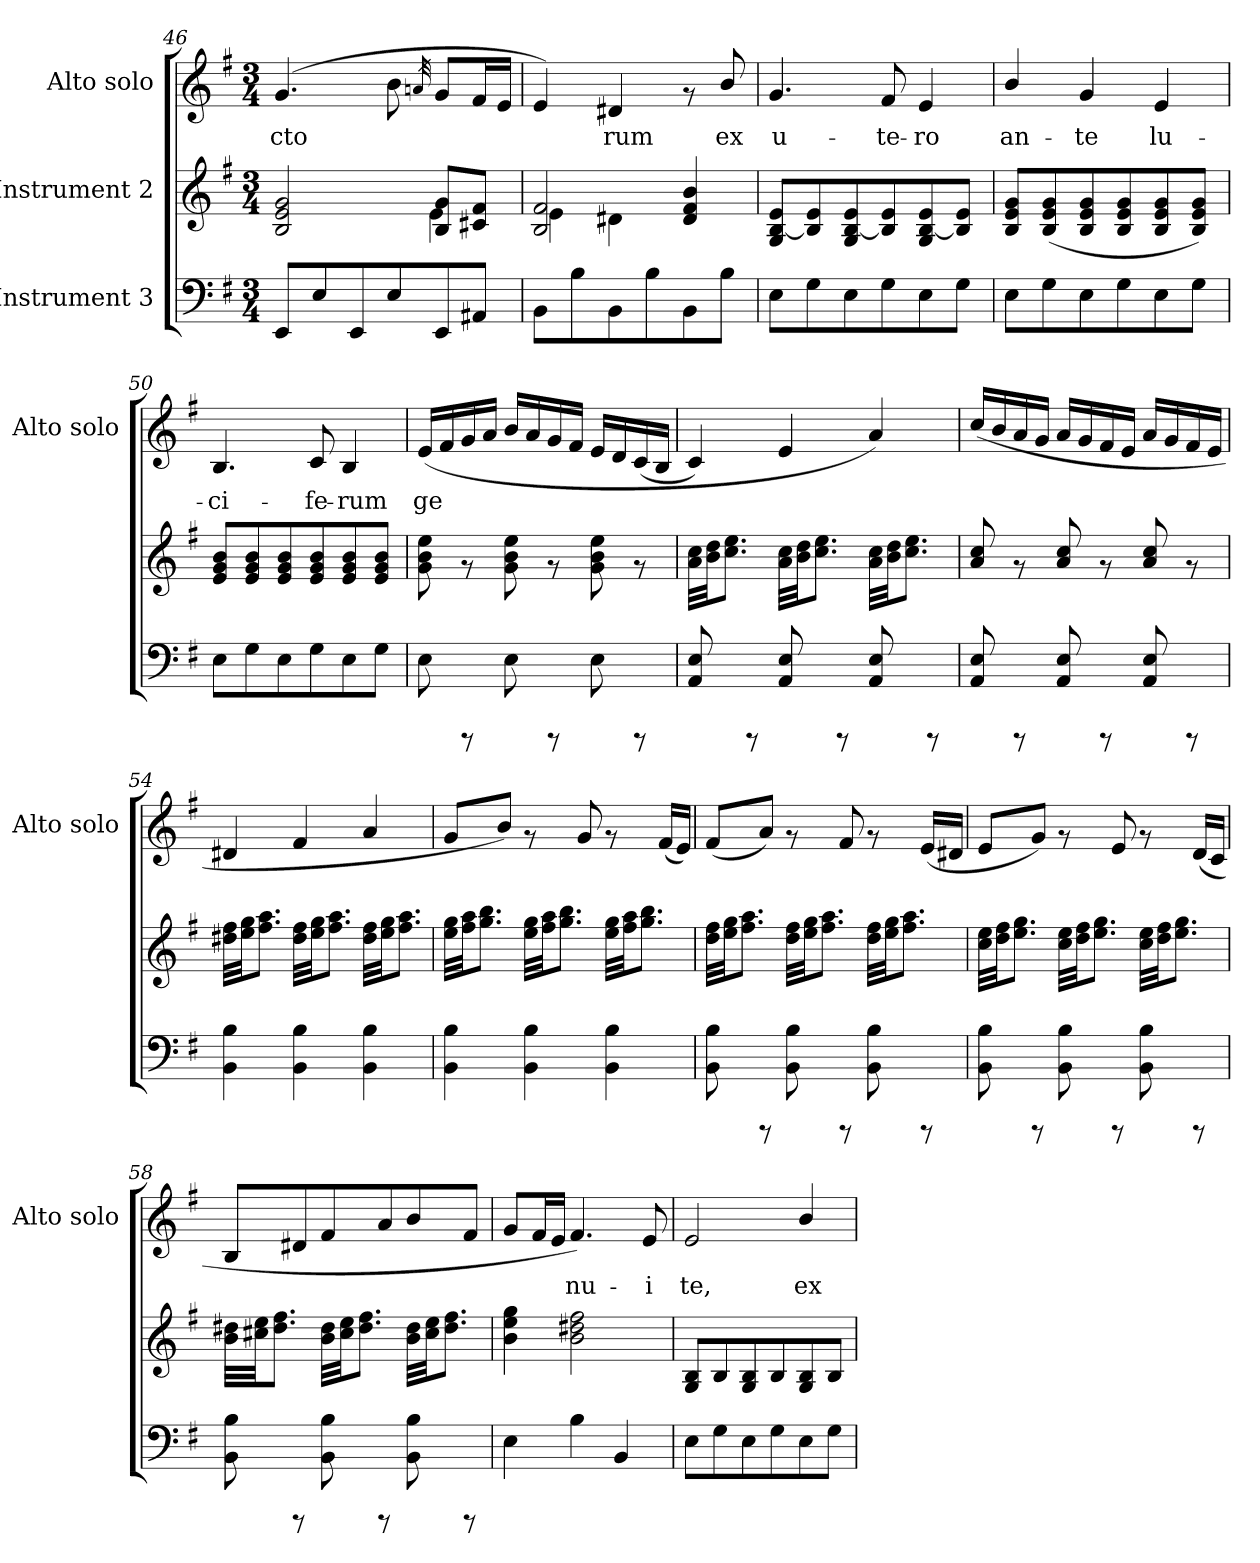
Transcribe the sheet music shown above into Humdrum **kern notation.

**kern	**kern	**kern	**text
*part3	*part2	*part1	*part1
*staff3	*staff2	*staff1	*staff1
*I"Instrument 3	*I"Instrument 2	*I"Alto solo	*
*	*	*I'Alto solo	*
*clefF4	*clefG2	*clefG2	*
*k[f#]	*k[f#]	*k[f#]	*
*G:	*G:	*G:	*
*M3/4	*M3/4	*M3/4	*
=46	=46	=46	=46
*	*^	*	*
!	!	!	!	!LO:LY:b:cj
8EE/L	2g/ 2e/ 2B/	2ryy	(>4.g/	cto-
8E/	.	.	.	.
8EE/	.	.	.	.
!	!	!	!	!LO:LY:b:cj
8E/	.	.	8b\	--
.	.	.	32qan/	.
!	!	!	!	!LO:LY:b:cj
8EE/	8g/ 8B/L	4e\	8g/L	--
!	!	!	!	!LO:LY:b:cj
8AA#X/J	8f#/ 8c#X/J	.	16f#/	--
!	!	!	!	!LO:LY:b:cj
.	.	.	16e/J	--
=47	=47	=47	=47	=47
!	!	!	!	!LO:LY:b:cj
8BB\L	2f#/ 2B/	4e\	4e/)	--
8B\	.	.	.	.
!	!	!	!	!LO:LY:b:cj
8BB\	.	4d#X\	4d#X/	-rum
8B\	.	.	.	.
8BB\	4b/ 4f#/ 4d#/	4ryy	8rf	.
!	!	!	!	!LO:LY:b:cj
8B\J	.	.	8b/	ex
*	*v	*v	*	*
!!LO:LB:g=z
=48	=48	=48	=48
!	!	!	!LO:LY:b:cj
8E\L	[>8B/ 8G/ 8e/L	4.g/	u-
8G\	8e/ 8B/]	.	.
8E\	8e/ [>8B/ 8G/	.	.
!	!	!	!LO:LY:b:cj
8G\	8e/ 8B/]	8f#/	-te-
!	!	!	!LO:LY:b:cj
8E\	8e/ [>8B/ 8G/	4e/	-ro
8G\J	8e/ 8B/]J	.	.
=49	=49	=49	=49
!	!	!	!LO:LY:b:cj
8E\L	8g/ 8e/ 8B/L	4b/	an-
8G\	(>8g/ 8e/ 8B/	.	.
!	!	!	!LO:LY:b:cj
8E\	8g/ 8e/ 8B/	4g/	-te
8G\	8g/ 8e/ 8B/	.	.
!	!	!	!LO:LY:b:cj
8E\	8g/ 8e/ 8B/	4e/	lu-
8G\J	8g/ 8e/ 8B/J)	.	.
=50	=50	=50	=50
!	!	!	!LO:LY:b:cj
8E\L	8b/ 8g/ 8e/L	4.B/	-ci-
8G\	8b/ 8g/ 8e/	.	.
8E\	8b/ 8g/ 8e/	.	.
!	!	!	!LO:LY:b:cj
8G\	8b/ 8g/ 8e/	8c/	-fe-
!	!	!	!LO:LY:b:cj
8E\	8b/ 8g/ 8e/	4B/	-rum
8G\J	8b/ 8g/ 8e/J	.	.
=51	=51	=51	=51
!	!	!	!LO:LY:b:cj
8E\	8ee\ 8b\ 8g\	(<16e/L	ge-
!	!	!	!LO:LY:b:cj
.	.	16f#/	--
!	!	!	!LO:LY:b:cj
8rCCC	8rf	16g/	--
!	!	!	!LO:LY:b:cj
.	.	16a/J	--
!	!	!	!LO:LY:b:cj
8E\	8ee\ 8b\ 8g\	16b/L	--
!	!	!	!LO:LY:b:cj
.	.	16a/	--
!	!	!	!LO:LY:b:cj
8rCCC	8rf	16g/	--
!	!	!	!LO:LY:b:cj
.	.	16f#/J	--
!	!	!	!LO:LY:b:cj
8E\	8ee\ 8b\ 8g\	16e/L	--
!	!	!	!LO:LY:b:cj
.	.	16d/	--
!	!	!	!LO:LY:b:cj
8rCCC	8rf	(>16c/	--
!	!	!	!LO:LY:b:cj
.	.	16B/J	--
=52	=52	=52	=52
!	!	!	!LO:LY:b:cj
8E/ 8AA/	32cc\ 32a\L	4c/)	--
.	32dd\ 32b\	.	.
.	8.ee\ 8.cc\J	.	.
8rCCC	.	.	.
!	!	!	!LO:LY:b:cj
8E/ 8AA/	32cc\ 32a\L	4e/	--
.	32dd\ 32b\	.	.
.	8.ee\ 8.cc\J	.	.
8rCCC	.	.	.
!	!	!	!LO:LY:b:cj
8E/ 8AA/	32cc\ 32a\L	4a/)	--
.	32dd\ 32b\	.	.
.	8.ee\ 8.cc\J	.	.
8rCCC	.	.	.
!!LO:PB:g=z
=53	=53	=53	=53
!	!	!	!LO:LY:b:cj
8AA/ 8E/	8a/ 8cc/	(<16cc/L	--
!	!	!	!LO:LY:b:cj
.	.	16b/	--
!	!	!	!LO:LY:b:cj
8rCCC	8rf	16a/	--
!	!	!	!LO:LY:b:cj
.	.	16g/J	--
!	!	!	!LO:LY:b:cj
8E/ 8AA/	8cc/ 8a/	16a/L	--
!	!	!	!LO:LY:b:cj
.	.	16g/	--
!	!	!	!LO:LY:b:cj
8rCCC	8rf	16f#/	--
!	!	!	!LO:LY:b:cj
.	.	16e/J	--
!	!	!	!LO:LY:b:cj
8E/ 8AA/	8cc/ 8a/	16a/L	--
!	!	!	!LO:LY:b:cj
.	.	16g/	--
!	!	!	!LO:LY:b:cj
8rCCC	8rf	16f#/	--
!	!	!	!LO:LY:b:cj
.	.	16e/J	--
=54	=54	=54	=54
!	!	!	!LO:LY:b:cj
4B\ 4BB\	32ff#\ 32dd#X\L	4d#X/	--
.	32gg\ 32ee\	.	.
.	8.aa\ 8.ff#\J	.	.
!	!	!	!LO:LY:b:cj
4B\ 4BB\	32ff#\ 32dd#\L	4f#/	--
.	32gg\ 32ee\	.	.
.	8.aa\ 8.ff#\J	.	.
!	!	!	!LO:LY:b:cj
4B\ 4BB\	32ff#\ 32dd#\L	4a/	--
.	32gg\ 32ee\	.	.
.	8.aa\ 8.ff#\J	.	.
=55	=55	=55	=55
!	!	!	!LO:LY:b:cj
4B\ 4BB\	32gg\ 32ee\L	8g/L	--
.	32aa\ 32ff#\	.	.
.	8.bb\ 8.gg\J	.	.
!	!	!	!LO:LY:b:cj
.	.	8b/J)	--
4B\ 4BB\	32gg\ 32ee\L	8rf	.
.	32aa\ 32ff#\	.	.
.	8.bb\ 8.gg\J	.	.
!	!	!	!LO:LY:b:cj
.	.	8g/	--
4B\ 4BB\	32gg\ 32ee\L	8rf	.
.	32aa\ 32ff#\	.	.
.	8.bb\ 8.gg\J	.	.
!	!	!	!LO:LY:b:cj
.	.	(<16f#/L	--
!	!	!	!LO:LY:b:cj
.	.	16e/J)	--
!!LO:LB:g=z
=56	=56	=56	=56
!	!	!	!LO:LY:b:cj
8BB\ 8B\	32dd\ 32ff#\L	(<8f#/L	--
.	32gg\ 32ee\	.	.
.	8.aa\ 8.ff#\J	.	.
!	!	!	!LO:LY:b:cj
8rCCC	.	8a/J)	--
8BB\ 8B\	32ff#\ 32dd\L	8rf	.
.	32gg\ 32ee\	.	.
.	8.aa\ 8.ff#\J	.	.
!	!	!	!LO:LY:b:cj
8rCCC	.	8f#/	--
8B\ 8BB\	32ff#\ 32dd\L	8rf	.
.	32gg\ 32ee\	.	.
.	8.aa\ 8.ff#\J	.	.
!	!	!	!LO:LY:b:cj
8rCCC	.	(<16e/L	--
!	!	!	!LO:LY:b:cj
.	.	16d#X/J	--
=57	=57	=57	=57
!	!	!	!LO:LY:b:cj
8B\ 8BB\	32ee\ 32cc\L	8e/L	--
.	32ff#\ 32dd\	.	.
.	8.gg\ 8.ee\J	.	.
!	!	!	!LO:LY:b:cj
8rCCC	.	8g/J)	--
8BB\ 8B\	32ee\ 32cc\L	8rf	.
.	32ff#\ 32dd\	.	.
.	8.gg\ 8.ee\J	.	.
!	!	!	!LO:LY:b:cj
8rCCC	.	8e/	--
8BB\ 8B\	32ee\ 32cc\L	8rf	.
.	32ff#\ 32dd\	.	.
.	8.gg\ 8.ee\J	.	.
!	!	!	!LO:LY:b:cj
8rCCC	.	(<16d/L	--
!	!	!	!LO:LY:b:cj
.	.	16c/J	--
=58	=58	=58	=58
!	!	!	!LO:LY:b:cj
8B\ 8BB\	32dd#X\ 32b\L	8B/L	--
.	32ee\ 32cc#X\	.	.
.	8.ff#\ 8.dd#\J	.	.
!	!	!	!LO:LY:b:cj
8rCCC	.	8d#X/	--
!	!	!	!LO:LY:b:cj
8BB\ 8B\	32dd#\ 32b\L	8f#/	--
.	32ee\ 32cc#\	.	.
.	8.ff#\ 8.dd#\J	.	.
!	!	!	!LO:LY:b:cj
8rCCC	.	8a/	--
!	!	!	!LO:LY:b:cj
8BB\ 8B\	32dd#\ 32b\L	8b/	--
.	32ee\ 32cc#\	.	.
.	8.ff#\ 8.dd#\J	.	.
!	!	!	!LO:LY:b:cj
8rCCC	.	8f#/J	--
=59	=59	=59	=59
!	!	!	!LO:LY:b:cj
4E\	4gg\ 4ee\ 4b\	8g/L	--
!	!	!	!LO:LY:b:cj
.	.	16f#/	--
!	!	!	!LO:LY:b:cj
.	.	16e/J	--
!	!	!	!LO:LY:b:cj
4B\	2dd#X\ 2b\ 2ff#\	4.f#/)	-nu-
4BB/	.	.	.
!	!	!	!LO:LY:b:cj
.	.	8e/	-i
!!LO:LB:g=z
=60	=60	=60	=60
!	!	!	!LO:LY:b:cj
8E\L	8B/ 8G/L	2e/	te,
8G\	8B/	.	.
8E\	8B/ 8G/	.	.
8G\	8B/	.	.
!	!	!	!LO:LY:b:cj
8E\	8B/ 8G/	4b/	ex
8G\J	8B/J	.	.
=	=	=	=
*-	*-	*-	*-
